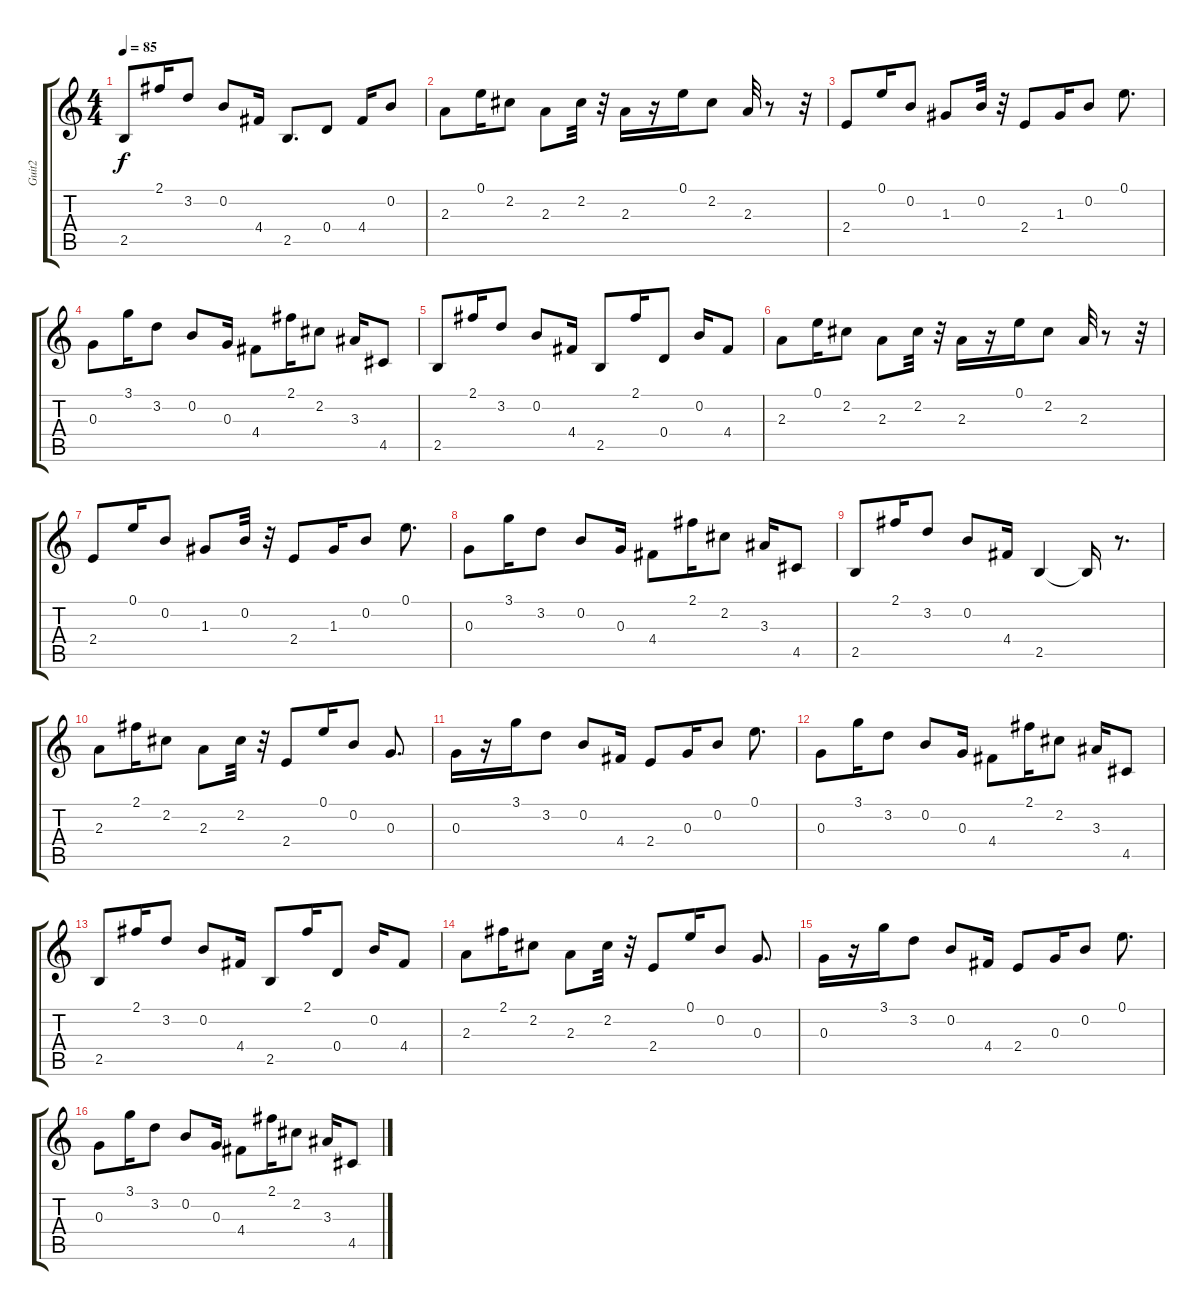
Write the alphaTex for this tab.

\track ("Guit2" "Guit2") {instrument electricguitarclean}
\staff {score tabs}
\tuning (E4 B3 G3 D3 A2 E2) {hide}
\ts (4 4)
\tempo 85
\clef g2
\ks c
2.5.8{dy f} 2.1.16 3.2.8 0.2.8 4.4.16 2.5.8{d} 0.4.8 4.4.16 0.2.8 |
2.3.8 0.1.16 2.2.8 2.3.8 2.2.32 r.32 2.3.16 r.16 0.1.16 2.2.8 2.3.32 r.8 r.32 |
2.4.8 0.1.16 0.2.8 1.3.8 0.2.32 r.32 2.4.8 1.3.16 0.2.8 0.1.8{d} |
0.3.8 3.1.16 3.2.8 0.2.8 0.3.16 4.4.8 2.1.16 2.2.8 3.3.16 4.5.8 |
2.5.8 2.1.16 3.2.8 0.2.8 4.4.16 2.5.8 2.1.16 0.4.8 0.2.16 4.4.8 |
2.3.8 0.1.16 2.2.8 2.3.8 2.2.32 r.32 2.3.16 r.16 0.1.16 2.2.8 2.3.32 r.8 r.32 |
2.4.8 0.1.16 0.2.8 1.3.8 0.2.32 r.32 2.4.8 1.3.16 0.2.8 0.1.8{d} |
0.3.8 3.1.16 3.2.8 0.2.8 0.3.16 4.4.8 2.1.16 2.2.8 3.3.16 4.5.8 |
2.5.8 2.1.16 3.2.8 0.2.8 4.4.16 2.5.4 2.5{t}.16 r.8{d} |
2.3.8 2.1.16 2.2.8 2.3.8 2.2.32 r.32 2.4.8 0.1.16 0.2.8 0.3.8{d} |
0.3.16 r.16 3.1.16 3.2.8 0.2.8 4.4.16 2.4.8 0.3.16 0.2.8 0.1.8{d} |
0.3.8 3.1.16 3.2.8 0.2.8 0.3.16 4.4.8 2.1.16 2.2.8 3.3.16 4.5.8 |
2.5.8 2.1.16 3.2.8 0.2.8 4.4.16 2.5.8 2.1.16 0.4.8 0.2.16 4.4.8 |
2.3.8 2.1.16 2.2.8 2.3.8 2.2.32 r.32 2.4.8 0.1.16 0.2.8 0.3.8{d} |
0.3.16 r.16 3.1.16 3.2.8 0.2.8 4.4.16 2.4.8 0.3.16 0.2.8 0.1.8{d} |
0.3.8 3.1.16 3.2.8 0.2.8 0.3.16 4.4.8 2.1.16 2.2.8 3.3.16 4.5.8
